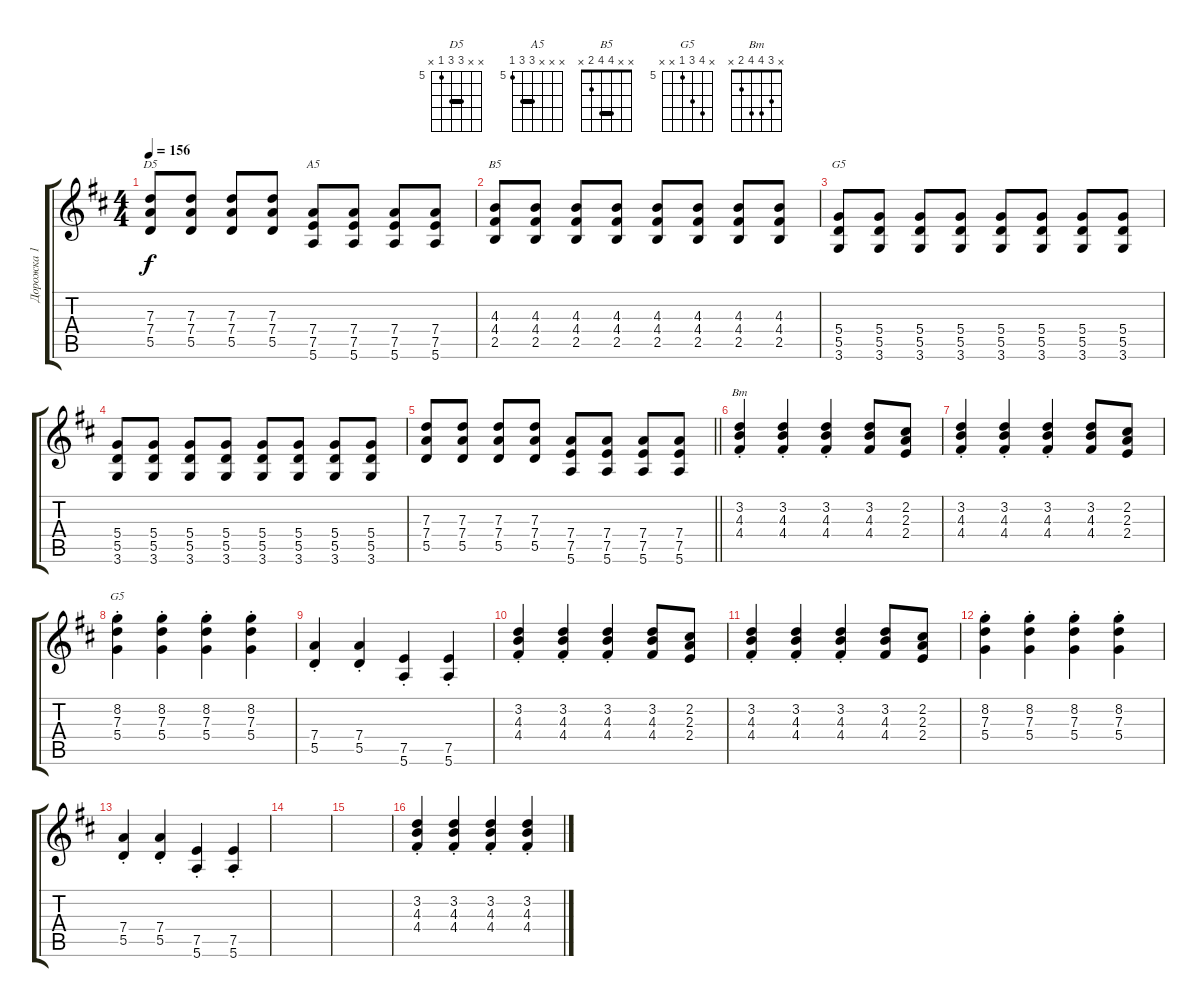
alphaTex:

\track ("Дорожка 1" "Дорожка 1") {instrument distortionguitar}
\staff {score tabs}
\tuning (E4 B3 G3 D3 A2 E2) {hide}
\chord ("D5" x x 7 7 5 x) {firstfret 5 barre 7}
\chord ("A5" x x x 7 7 5) {firstfret 5 barre 7}
\chord ("B5" x x 4 4 2 x) {barre 4}
\chord ("G5" x x x 5 5 3) {barre 5}
\chord ("Bm" x 3 4 4 2 x)
\chord ("G5" x 8 7 5 x x) {firstfret 5}
\ts (4 4)
\tempo 156
\clef g2
\ks bminor
(7.3 7.4 5.5).8{ch "D5" dy f} (7.3 7.4 5.5).8 (7.3 7.4 5.5).8 (7.3 7.4 5.5).8 (7.4 7.5 5.6).8{ch "A5"} (7.4 7.5 5.6).8 (7.4 7.5 5.6).8 (7.4 7.5 5.6).8 |
(4.3 4.4 2.5).8{ch "B5"} (4.3 4.4 2.5).8 (4.3 4.4 2.5).8 (4.3 4.4 2.5).8 (4.3 4.4 2.5).8 (4.3 4.4 2.5).8 (4.3 4.4 2.5).8 (4.3 4.4 2.5).8 |
(5.4 5.5 3.6).8{ch "G5"} (5.4 5.5 3.6).8 (5.4 5.5 3.6).8 (5.4 5.5 3.6).8 (5.4 5.5 3.6).8 (5.4 5.5 3.6).8 (5.4 5.5 3.6).8 (5.4 5.5 3.6).8 |
(5.4 5.5 3.6).8 (5.4 5.5 3.6).8 (5.4 5.5 3.6).8 (5.4 5.5 3.6).8 (5.4 5.5 3.6).8 (5.4 5.5 3.6).8 (5.4 5.5 3.6).8 (5.4 5.5 3.6).8 |
\barLineRight lightlight
(7.3 7.4 5.5).8 (7.3 7.4 5.5).8 (7.3 7.4 5.5).8 (7.3 7.4 5.5).8 (7.4 7.5 5.6).8 (7.4 7.5 5.6).8 (7.4 7.5 5.6).8 (7.4 7.5 5.6).8 |
(3.2{st} 4.3{st} 4.4{st}).4{ch "Bm"} (3.2{st} 4.3{st} 4.4{st}).4 (3.2{st} 4.3{st} 4.4{st}).4 (3.2 4.3 4.4).8 (2.2 2.3 2.4).8 |
(3.2{st} 4.3{st} 4.4{st}).4 (3.2{st} 4.3{st} 4.4{st}).4 (3.2{st} 4.3{st} 4.4{st}).4 (3.2 4.3 4.4).8 (2.2 2.3 2.4).8 |
(8.2{st} 7.3{st} 5.4{st}).4{ch "G5"} (8.2{st} 7.3{st} 5.4{st}).4 (8.2{st} 7.3{st} 5.4{st}).4 (8.2{st} 7.3{st} 5.4{st}).4 |
(7.4{st} 5.5{st}).4 (7.4{st} 5.5{st}).4 (7.5{st} 5.6{st}).4 (7.5{st} 5.6{st}).4 |
(3.2{st} 4.3{st} 4.4{st}).4 (3.2{st} 4.3{st} 4.4{st}).4 (3.2{st} 4.3{st} 4.4{st}).4 (3.2 4.3 4.4).8 (2.2 2.3 2.4).8 |
(3.2{st} 4.3{st} 4.4{st}).4 (3.2{st} 4.3{st} 4.4{st}).4 (3.2{st} 4.3{st} 4.4{st}).4 (3.2 4.3 4.4).8 (2.2 2.3 2.4).8 |
(8.2{st} 7.3{st} 5.4{st}).4 (8.2{st} 7.3{st} 5.4{st}).4 (8.2{st} 7.3{st} 5.4{st}).4 (8.2{st} 7.3{st} 5.4{st}).4 |
(7.4{st} 5.5{st}).4 (7.4{st} 5.5{st}).4 (7.5{st} 5.6{st}).4 (7.5{st} 5.6{st}).4 |
|
|
(3.2{st} 4.3{st} 4.4{st}).4 (3.2{st} 4.3{st} 4.4{st}).4 (3.2{st} 4.3{st} 4.4{st}).4 (3.2{st} 4.3{st} 4.4{st}).4
